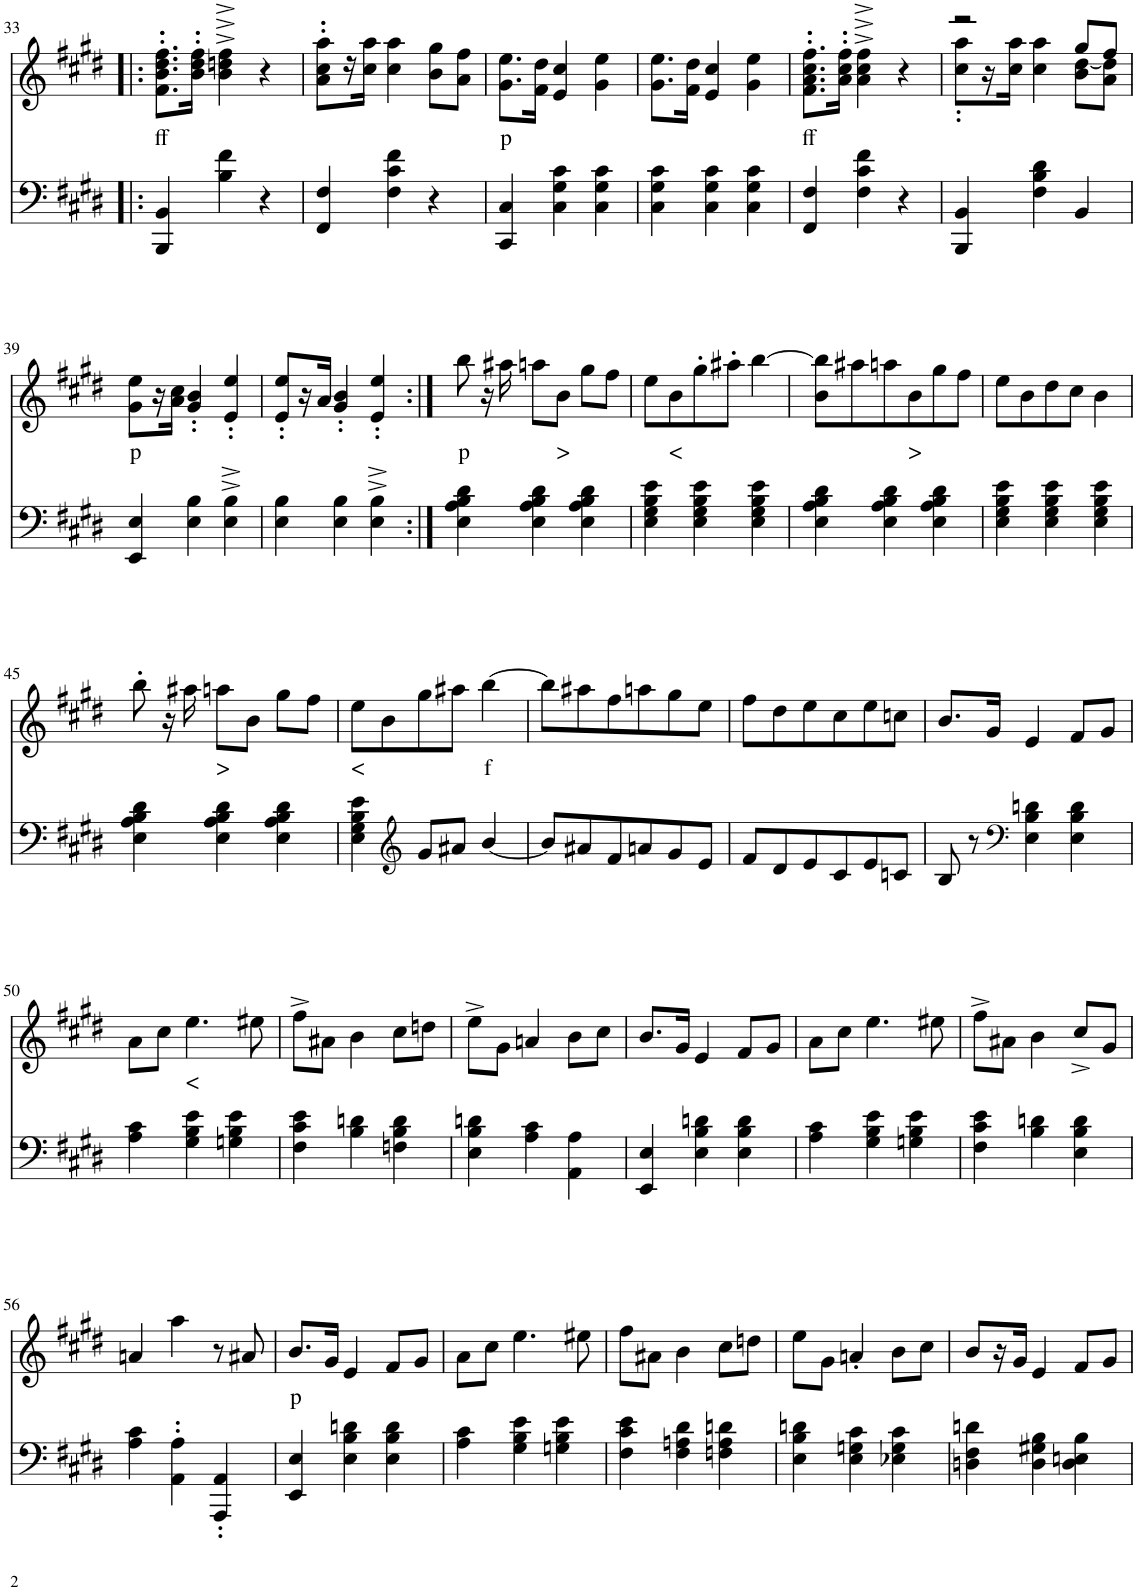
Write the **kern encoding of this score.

**kern	**kern	**text
*part2	*part1	*part1
*staff2	*staff1	*staff1
*I"piano	*I"piano	*
*I'Pno	*I'Pno	*
!!LO:PB:g=z
*clefF4	*clefF4	*
*k[f#c#g#d#]	*k[f#c#g#d#]	*
*E:	*E:	*
*M3/4	*M3/4	*
=33!|:	=33!|:	=33!|:
!	!	!LO:LY:b
4BBB/ 4BB/	8.f#\' 8.b\' 8.dd#\' 8.ff#\'L	ff
.	16b\' 16dd#\' 16ff#\'Jk	.
4B\ 4f#\	4b\^ 4ddn\^ 4ff#\^	.
4r	4r	.
=34	=34	=34
4FF#/ 4F#/	8a\' 8cc#\' 8aa\'L	.
.	16r	.
.	16cc#\ 16aa\JJ	.
4F#\ 4c#\ 4f#\	4cc#\ 4aa\	.
4r	8b\ 8gg#\L	.
.	8a\ 8ff#\J	.
=35	=35	=35
!	!	!LO:LY:b
4CC#/ 4C#/	8.g#\ 8.ee\L	p
.	16f#\ 16dd#\Jk	.
4C#\ 4G#\ 4c#\	4e/ 4cc#/	.
4C#\ 4G#\ 4c#\	4g#\ 4ee\	.
=36	=36	=36
4C#\ 4G#\ 4c#\	8.g#\ 8.ee\L	.
.	16f#\ 16dd#\Jk	.
4C#\ 4G#\ 4c#\	4e/ 4cc#/	.
4C#\ 4G#\ 4c#\	4g#\ 4ee\	.
=37	=37	=37
!	!	!LO:LY:b
4FF#/ 4F#/	8.f#\' 8.a\' 8.cc#\' 8.ff#\'L	ff
.	16a\' 16cc#\' 16ff#\'Jk	.
4F#\ 4c#\ 4f#\	4a\^ 4cc#\^ 4ff#\^	.
4r	4r	.
=38	=38	=38
*	*^	*
4BBB/ 4BB/	2r	8cc#\' 8aa\'L	.
.	.	16r	.
.	.	16cc#\ 16aa\JJ	.
4F#\ 4B\ 4d#\	.	4cc#\ 4aa\	.
4BB/	8gg#/L	8b\ [8dd#\L	.
.	8ff#/J	8a\ 8dd#\]J	.
!!LO:LB:g=z
=39	=39	=39	=39
!	!	!	!LO:LY:b
*	*v	*v	*
4EE/ 4E/	8g#\ 8ee\L	p
.	16r	.
.	16a\ 16cc#\JJ	.
4E\ 4B\	4g#/' 4b/'	.
4E\^ 4B\^	4e/' 4ee/'	.
=40	=40	=40
4E\ 4B\	8e/' 8ee/'L	.
.	16r	.
.	16a/JJ	.
4E\ 4B\	4g#/' 4b/'	.
4E\^ 4B\^	4e/' 4ee/'	.
=41:|!	=41:|!	=41:|!
!	!	!LO:LY:b
4E\ 4A\ 4B\ 4d#\	8bb\	p
.	16r	.
.	16aa#X\	.
4E\ 4A\ 4B\ 4d#\	8aan\L	.
!	!	!LO:LY:b
.	8b\J	>
4E\ 4A\ 4B\ 4d#\	8gg#\L	.
.	8ff#\J	.
=42	=42	=42
4E\ 4G#\ 4B\ 4e\	8ee\L	.
!	!	!LO:LY:b
.	8b\	<
4E\ 4G#\ 4B\ 4e\	8gg#'\	.
.	8aa#X'\J	.
4E\ 4G#\ 4B\ 4e\	[4bb\	.
=43	=43	=43
4E\ 4A\ 4B\ 4d#\	8b\ 8bb\]L	.
.	8aa#X\	.
4E\ 4A\ 4B\ 4d#\	8aan\	.
!	!	!LO:LY:b
.	8b\	>
4E\ 4A\ 4B\ 4d#\	8gg#\	.
.	8ff#\J	.
=44	=44	=44
4E\ 4G#\ 4B\ 4e\	8ee\L	.
.	8b\	.
4E\ 4G#\ 4B\ 4e\	8dd#\	.
.	8cc#\J	.
4E\ 4G#\ 4B\ 4e\	4b\	.
!!LO:LB:g=z
=45	=45	=45
4E\ 4A\ 4B\ 4d#\	8bb'\	.
.	16r	.
.	16aa#X\	.
!	!	!LO:LY:b
4E\ 4A\ 4B\ 4d#\	8aan\L	>
.	8b\J	.
4E\ 4A\ 4B\ 4d#\	8gg#\L	.
.	8ff#\J	.
=46	=46	=46
!	!	!LO:LY:b
4E\ 4G#\ 4B\ 4e\	8ee\L	<
.	8b\	.
*clefG2	*	*
8g#/L	8gg#\	.
8a#X/J	8aa#X\J	.
!	!	!LO:LY:b
[4b/	[4bb\	f
=47	=47	=47
8b/L]	8bb\L]	.
8a#X/	8aa#X\	.
8f#/	8ff#\	.
8an/	8aan\	.
8g#/	8gg#\	.
8e/J	8ee\J	.
=48	=48	=48
8f#/L	8ff#\L	.
8d#/	8dd#\	.
8e/	8ee\	.
8c#/	8cc#\	.
8e/	8ee\	.
8cn/J	8ccn\J	.
=49	=49	=49
8B/	8.b/L	.
8r	.	.
.	16g#/Jk	.
*clefF4	*	*
4E\ 4B\ 4dn\	4e/	.
4E\ 4B\ 4d\	8f#/L	.
.	8g#/J	.
!!LO:LB:g=z
=50	=50	=50
4A\ 4c#\	8a\L	.
.	8cc#\J	.
!	!	!LO:LY:b
4G#\ 4B\ 4e\	4.ee\	<
4Gn\ 4B\ 4e\	.	.
.	8ee#X\	.
=51	=51	=51
4F#\ 4c#\ 4e\	8ff#^\L	.
.	8a#X\J	.
4B\ 4dn\	4b\	.
4Fn\ 4B\ 4d\	8cc#\L	.
.	8ddn\J	.
=52	=52	=52
4E\ 4B\ 4dn\	8ee^\L	.
.	8g#\J	.
4A\ 4c#\	4an/	.
4AA\ 4A\	8b\L	.
.	8cc#\J	.
=53	=53	=53
4EE/ 4E/	8.b/L	.
.	16g#/Jk	.
4E\ 4B\ 4dn\	4e/	.
4E\ 4B\ 4d\	8f#/L	.
.	8g#/J	.
=54	=54	=54
4A\ 4c#\	8a\L	.
.	8cc#\J	.
4G#\ 4B\ 4e\	4.ee\	.
4Gn\ 4B\ 4e\	.	.
.	8ee#X\	.
=55	=55	=55
4F#\ 4c#\ 4e\	8ff#^\L	.
.	8a#X\J	.
4B\ 4dn\	4b\	.
4E\ 4B\ 4d\	8cc#^/L	.
.	8g#/J	.
!!LO:LB:g=z
=56	=56	=56
4A\ 4c#\	4an/	.
4AA\' 4A\'	4aa\	.
4AAA/' 4AA/'	8r	.
.	8a#X/	.
=57	=57	=57
!	!	!LO:LY:b
4EE/ 4E/	8.b/L	p
.	16g#/Jk	.
4E\ 4B\ 4dn\	4e/	.
4E\ 4B\ 4d\	8f#/L	.
.	8g#/J	.
=58	=58	=58
4A\ 4c#\	8a\L	.
.	8cc#\J	.
4G#\ 4B\ 4e\	4.ee\	.
4Gn\ 4B\ 4e\	.	.
.	8ee#X\	.
=59	=59	=59
4F#\ 4c#\ 4e\	8ff#\L	.
.	8a#X\J	.
4F#\ 4An\ 4d#\	4b\	.
4Fn\ 4A\ 4dn\	8cc#\L	.
.	8ddn\J	.
=60	=60	=60
4E\ 4B\ 4dn\	8ee\L	.
.	8g#\J	.
4E\ 4Gn\ 4c#\	4an'/	.
4E-X\ 4G\ 4c#\	8b\L	.
.	8cc#\J	.
=61	=61	=61
4Dn\ 4F#\ 4dn\	8b/L	.
.	16r	.
.	16g#/JJ	.
4D\ 4G#X\ 4B\	4e/	.
4D\ 4En\ 4B\	8f#/L	.
.	8g#/J	.
=	=	=
*-	*-	*-
